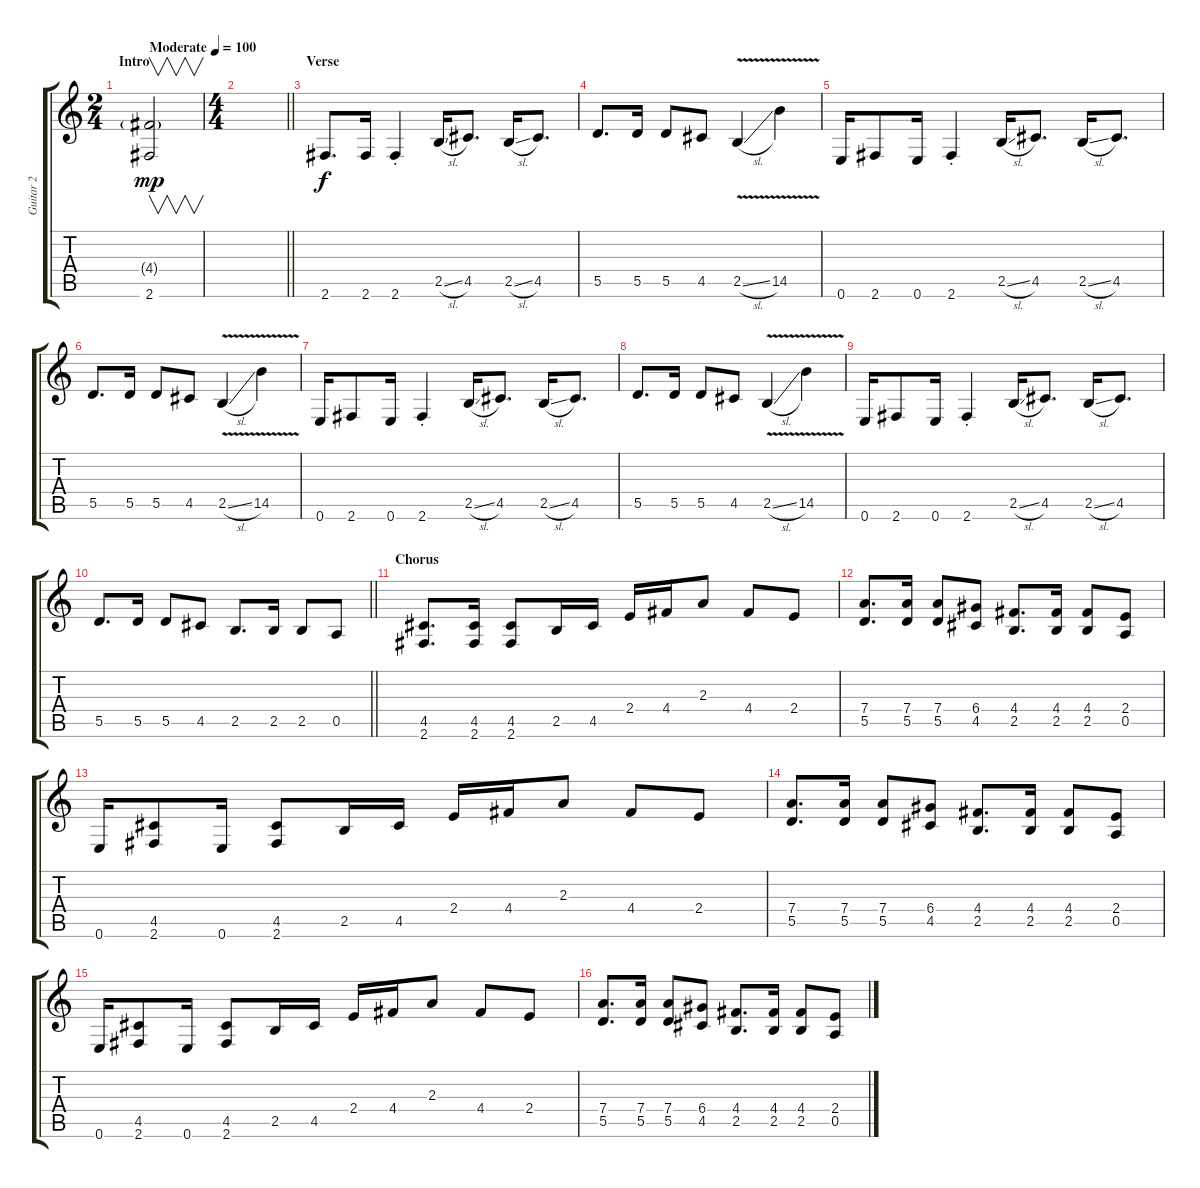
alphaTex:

\track ("Guitar 2" "Guitar 2") {instrument distortionguitar}
\staff {score tabs}
\tuning (E4 B3 G3 D3 A2 E2) {hide}
\ts (2 4)
\section ("" "Intro")
\tempo (100 "Moderate")
\clef g2
\ks c
(4.4{g} 2.6).2{v dy mp instrument distortionguitar} |
\ts (4 4)
\barLineRight lightlight
|
\section ("" "Verse")
2.6.8{d dy f} 2.6.16 2.6{st}.4 2.5{sl}.16 4.5.8{d} 2.5{sl}.16 4.5.8{d} |
5.5.8{d} 5.5.16 5.5.8 4.5.8 2.5{v sl}.4 14.5{v}.4 |
0.6.16 2.6.8 0.6.16 2.6{st}.4 2.5{sl}.16 4.5.8{d} 2.5{sl}.16 4.5.8{d} |
5.5.8{d} 5.5.16 5.5.8 4.5.8 2.5{v sl}.4 14.5{v}.4 |
0.6.16 2.6.8 0.6.16 2.6{st}.4 2.5{sl}.16 4.5.8{d} 2.5{sl}.16 4.5.8{d} |
5.5.8{d} 5.5.16 5.5.8 4.5.8 2.5{v sl}.4 14.5{v}.4 |
0.6.16 2.6.8 0.6.16 2.6{st}.4 2.5{sl}.16 4.5.8{d} 2.5{sl}.16 4.5.8{d} |
\barLineRight lightlight
5.5.8{d} 5.5.16 5.5.8 4.5.8 2.5.8{d} 2.5.16 2.5.8 0.5.8 |
\section ("" "Chorus")
(4.5 2.6).8{d} (4.5 2.6).16 (4.5 2.6).8 2.5.16 4.5.16 2.4.16 4.4.16 2.3.8 4.4.8 2.4.8 |
(7.4 5.5).8{d} (7.4 5.5).16 (7.4 5.5).8 (6.4 4.5).8 (4.4 2.5).8{d} (4.4 2.5).16 (4.4 2.5).8 (2.4 0.5).8 |
0.6.16 (4.5 2.6).8 0.6.16 (4.5 2.6).8 2.5.16 4.5.16 2.4.16 4.4.16 2.3.8 4.4.8 2.4.8 |
(7.4 5.5).8{d} (7.4 5.5).16 (7.4 5.5).8 (6.4 4.5).8 (4.4 2.5).8{d} (4.4 2.5).16 (4.4 2.5).8 (2.4 0.5).8 |
0.6.16 (4.5 2.6).8 0.6.16 (4.5 2.6).8 2.5.16 4.5.16 2.4.16 4.4.16 2.3.8 4.4.8 2.4.8 |
(7.4 5.5).8{d} (7.4 5.5).16 (7.4 5.5).8 (6.4 4.5).8 (4.4 2.5).8{d} (4.4 2.5).16 (4.4 2.5).8 (2.4 0.5).8
